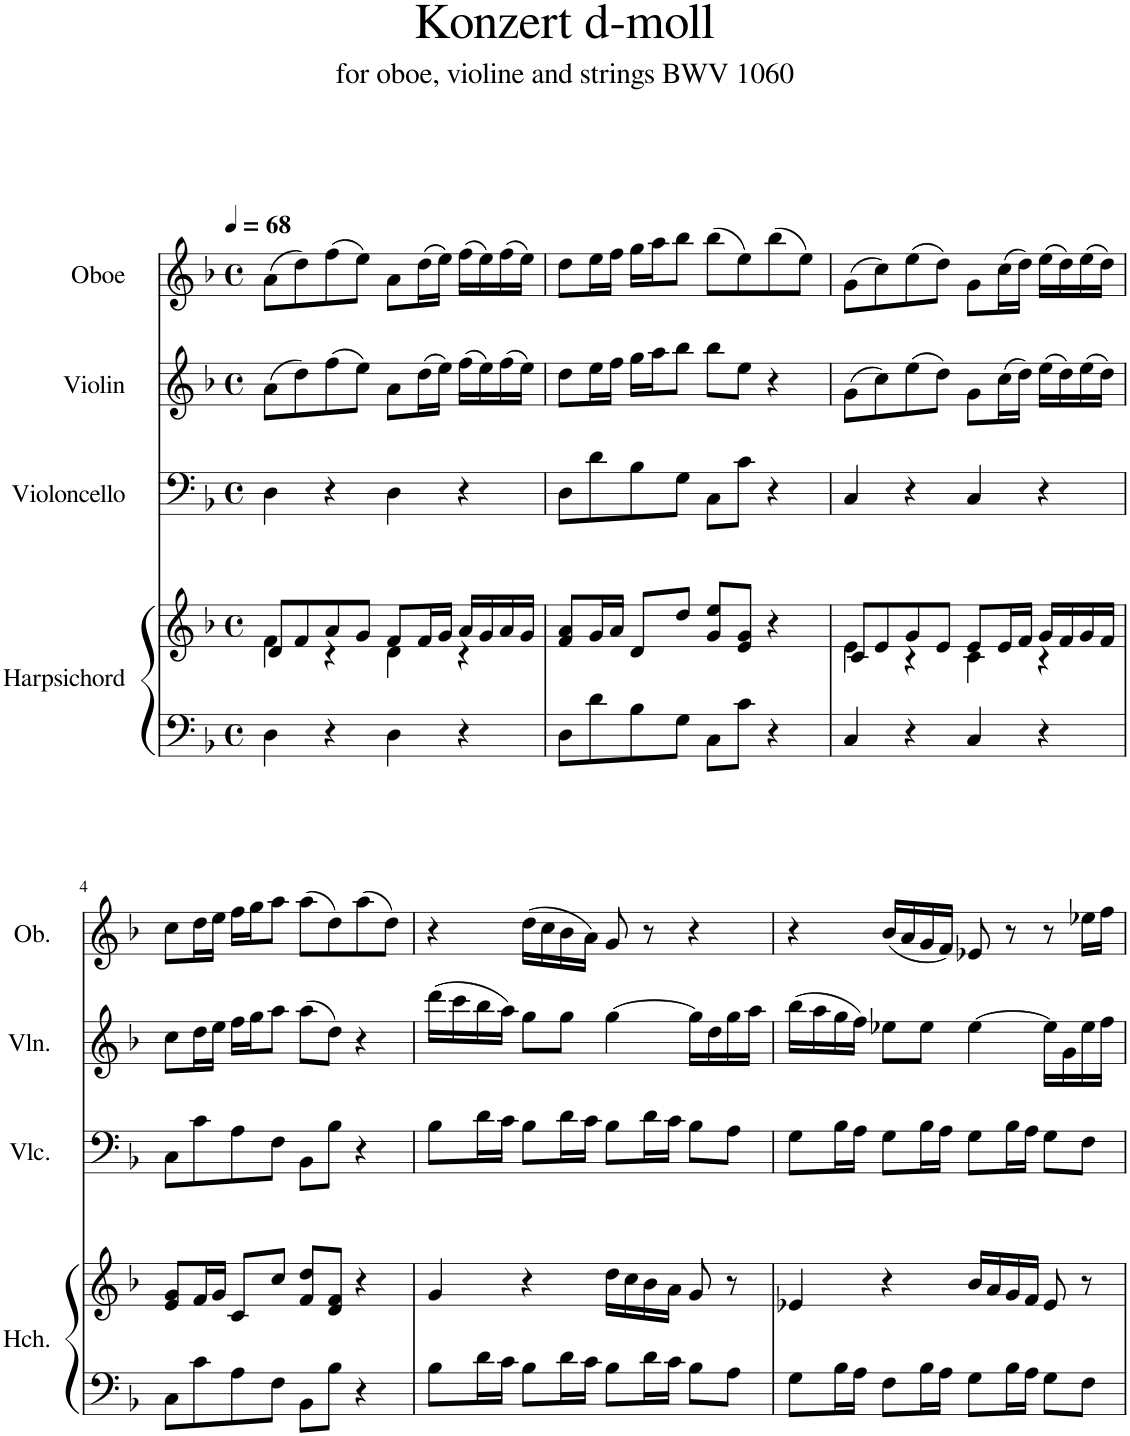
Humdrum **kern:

**kern	**kern	**kern	**kern	**kern
*part4	*part4	*part3	*part2	*part1
*staff5	*staff4	*staff3	*staff2	*staff1
*I"Harpsichord	*	*I"Violoncello	*I"Violin	*I"Oboe
*I'Hch.	*	*I'Vlc.	*I'Vln.	*I'Ob.
*clefF4	*clefG2	*clefF4	*clefG2	*clefG2
*k[b-]	*k[b-]	*k[b-]	*k[b-]	*k[b-]
*M4/4	*M4/4	*M4/4	*M4/4	*M4/4
*met(c)	*met(c)	*met(c)	*met(c)	*met(c)
*MM68	*MM68	*MM68	*MM68	*MM68
=1	=1	=1	=1	=1
*	*^	*	*	*
4D\	8d/L	4f\	4D\	(8a\L	(8a\L
.	8f/	.	.	8dd\)	8dd\)
4r	8a/	4r	4r	(8ff\	(8ff\
.	8g/J	.	.	8ee\J)	8ee\J)
4D\	8f/L	4d\	4D\	8a\L	8a\L
.	16f/L	.	.	(16dd\L	(16dd\L
.	16g/JJ	.	.	16ee\JJ)	16ee\JJ)
4r	16a/LL	4r	4r	(16ff\LL	(16ff\LL
.	16g/	.	.	16ee\)	16ee\)
.	16a/	.	.	(16ff\	(16ff\
.	16g/JJ	.	.	16ee\JJ)	16ee\JJ)
*	*v	*v	*	*	*
=2	=2	=2	=2	=2
8D\L	8f/ 8a/L	8D\L	8dd\L	8dd\L
8d\	16g/L	8d\	16ee\L	16ee\L
.	16a/JJ	.	16ff\JJ	16ff\JJ
8B-\	8d/L	8B-\	16gg\LL	16gg\LL
.	.	.	16aa\J	16aa\J
8G\J	8dd/J	8G\J	8bb-\J	8bb-\J
8C\L	8g/ 8ee/L	8C\L	8bb-\L	(8bb-\L
8c\J	8e/ 8g/J	8c\J	8ee\J	8ee\)
4r	4r	4r	4r	(8bb-\
.	.	.	.	8ee\J)
=3	=3	=3	=3	=3
*	*^	*	*	*
4C/	8c/L	4e\	4C/	(8g\L	(8g\L
.	8e/	.	.	8cc\)	8cc\)
4r	8g/	4r	4r	(8ee\	(8ee\
.	8e/J	.	.	8dd\J)	8dd\J)
4C/	8e/L	4c\	4C/	8g\L	8g\L
.	16e/L	.	.	(16cc\L	(16cc\L
.	16f/JJ	.	.	16dd\JJ)	16dd\JJ)
4r	16g/LL	4r	4r	(16ee\LL	(16ee\LL
.	16f/	.	.	16dd\)	16dd\)
.	16g/	.	.	(16ee\	(16ee\
.	16f/JJ	.	.	16dd\JJ)	16dd\JJ)
*	*v	*v	*	*	*
!!LO:LB:g=z
=4	=4	=4	=4	=4
8C\L	8e/ 8g/L	8C\L	8cc\L	8cc\L
8c\	16f/L	8c\	16dd\L	16dd\L
.	16g/JJ	.	16ee\JJ	16ee\JJ
8A\	8c/L	8A\	16ff\LL	16ff\LL
.	.	.	16gg\J	16gg\J
8F\J	8cc/J	8F\J	8aa\J	8aa\J
8BB-\L	8f/ 8dd/L	8BB-\L	(8aa\L	(8aa\L
8B-\J	8d/ 8f/J	8B-\J	8dd\J)	8dd\)
4r	4r	4r	4r	(8aa\
.	.	.	.	8dd\J)
=5	=5	=5	=5	=5
8B-\L	4g/	8B-\L	(16ddd\LL	4r
.	.	.	16ccc\	.
16d\L	.	16d\L	16bb-\	.
16c\JJ	.	16c\JJ	16aa\JJ)	.
8B-\L	4r	8B-\L	8gg\L	(16dd\LL
.	.	.	.	16cc\
16d\L	.	16d\L	8gg\J	16b-\
16c\JJ	.	16c\JJ	.	16a\JJ)
8B-\L	16dd\LL	8B-\L	[4gg\	8g/
.	16cc\	.	.	.
16d\L	16b-\	16d\L	.	8r
16c\JJ	16a\JJ	16c\JJ	.	.
8B-\L	8g/	8B-\L	16gg\LL]	4r
.	.	.	16dd\	.
8A\J	8r	8A\J	16gg\	.
.	.	.	16aa\JJ	.
=6	=6	=6	=6	=6
8G\L	4e-X/	8G\L	(16bb-\LL	4r
.	.	.	16aa\	.
16B-\L	.	16B-\L	16gg\	.
16A\JJ	.	16A\JJ	16ff\JJ)	.
8F\L	4r	8G\L	8ee-X\L	(16b-/LL
.	.	.	.	16a/
16B-\L	.	16B-\L	8ee-\J	16g/
16A\JJ	.	16A\JJ	.	16f/JJ)
8G\L	16b-/LL	8G\L	[4ee-\	8e-X/
.	16a/	.	.	.
16B-\L	16g/	16B-\L	.	8r
16A\JJ	16f/JJ	16A\JJ	.	.
8G\L	8e-/	8G\L	16ee-\LL]	8r
.	.	.	16g\	.
8F\J	8r	8F\J	16ee-\	16ee-X\LL
.	.	.	16ff\JJ	16ff\JJ
=	=	=	=	=
*-	*-	*-	*-	*-
